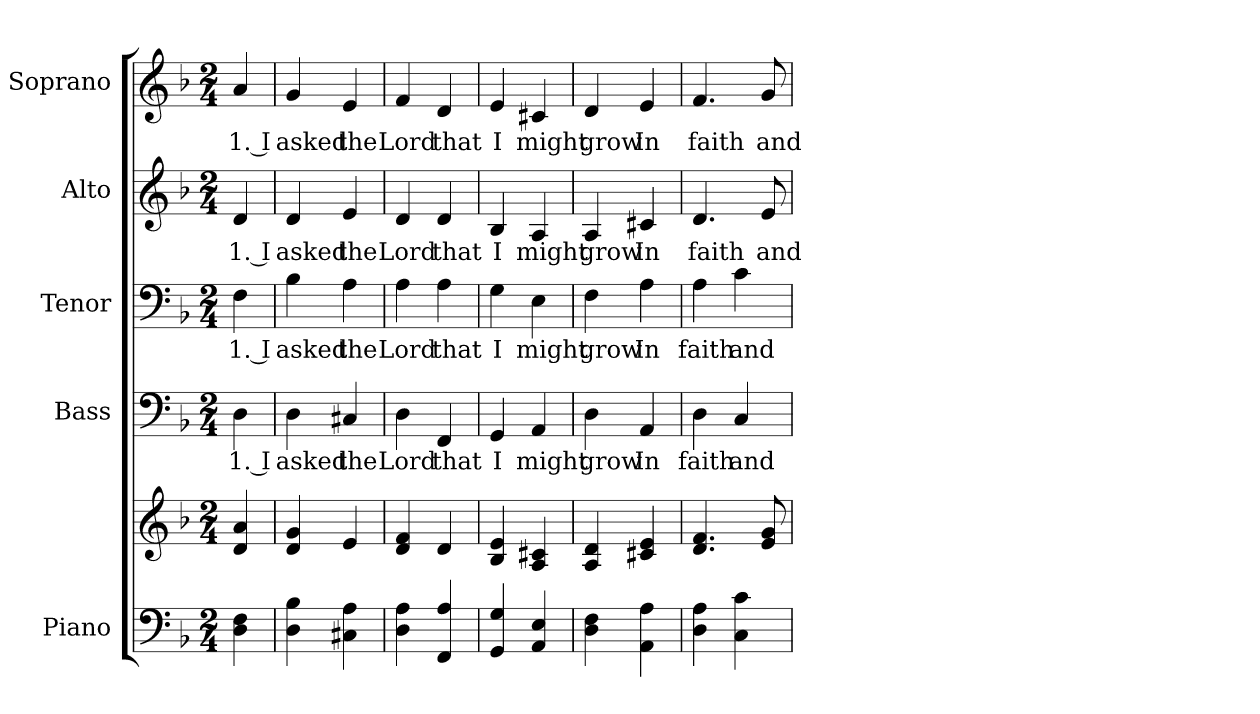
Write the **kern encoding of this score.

**kern	**kern	**kern	**text	**kern	**text	**kern	**text	**kern	**text
*part5	*part5	*part4	*part4	*part3	*part3	*part2	*part2	*part1	*part1
*staff6	*staff5	*staff4	*staff4	*staff3	*staff3	*staff2	*staff2	*staff1	*staff1
*I"Piano	*	*I"Bass	*	*I"Tenor	*	*I"Alto	*	*I"Soprano	*
*I'Pno.	*	*I'B.	*	*I'T.	*	*I'A.	*	*I'S.	*
!!LO:PB:g=z
*clefF4	*clefG2	*clefF4	*	*clefF4	*	*clefG2	*	*clefG2	*
*k[b-]	*k[b-]	*k[b-]	*	*k[b-]	*	*k[b-]	*	*k[b-]	*
*F:	*F:	*F:	*	*F:	*	*F:	*	*F:	*
*M2/4	*M2/4	*M2/4	*	*M2/4	*	*M2/4	*	*M2/4	*
*MM135	*MM135	*MM135	*	*MM135	*	*MM135	*	*MM135	*
=1	=1	=1	=1	=1	=1	=1	=1	=1	=1
!	!	!	!LO:LY:b:color=#000000	!	!	!	!	!	!
!	!	!	!	!	!LO:LY:b:color=#000000	!	!	!	!
!	!	!	!	!	!	!	!LO:LY:b:color=#000000	!	!
!	!	!	!	!	!	!	!	!	!LO:LY:b:color=#000000
4Di\ 4Fi	4di/ 4ai	4Di\	1. I	4Fi\	1. I	4di/	1. I	4ai/	1. I
=2	=2	=2	=2	=2	=2	=2	=2	=2	=2
!	!	!	!LO:LY:b:color=#000000	!	!	!	!	!	!
!	!	!	!	!	!LO:LY:b:color=#000000	!	!	!	!
!	!	!	!	!	!	!	!LO:LY:b:color=#000000	!	!
!	!	!	!	!	!	!	!	!	!LO:LY:b:color=#000000
4Di\ 4B-i	4di/ 4gi	4Di\	asked	4B-i\	asked	4di/	asked	4gi/	asked
!	!	!	!LO:LY:b:color=#000000	!	!	!	!	!	!
!	!	!	!	!	!LO:LY:b:color=#000000	!	!	!	!
!	!	!	!	!	!	!	!LO:LY:b:color=#000000	!	!
!	!	!	!	!	!	!	!	!	!LO:LY:b:color=#000000
4C#Xi\ 4Ai	4ei/	4C#Xi/	the	4Ai\	the	4ei/	the	4ei/	the
=3	=3	=3	=3	=3	=3	=3	=3	=3	=3
!	!	!	!LO:LY:b:color=#000000	!	!	!	!	!	!
!	!	!	!	!	!LO:LY:b:color=#000000	!	!	!	!
!	!	!	!	!	!	!	!LO:LY:b:color=#000000	!	!
!	!	!	!	!	!	!	!	!	!LO:LY:b:color=#000000
4Di\ 4Ai	4di/ 4fi	4Di\	Lord	4Ai\	Lord	4di/	Lord	4fi/	Lord
!	!	!	!LO:LY:b:color=#000000	!	!	!	!	!	!
!	!	!	!	!	!LO:LY:b:color=#000000	!	!	!	!
!	!	!	!	!	!	!	!LO:LY:b:color=#000000	!	!
!	!	!	!	!	!	!	!	!	!LO:LY:b:color=#000000
4FFi/ 4Ai	4di/	4FFi/	that	4Ai\	that	4di/	that	4di/	that
=4	=4	=4	=4	=4	=4	=4	=4	=4	=4
!	!	!	!LO:LY:b:color=#000000	!	!	!	!	!	!
!	!	!	!	!	!LO:LY:b:color=#000000	!	!	!	!
!	!	!	!	!	!	!	!LO:LY:b:color=#000000	!	!
!	!	!	!	!	!	!	!	!	!LO:LY:b:color=#000000
4GGi/ 4Gi	4B-i/ 4ei	4GGi/	I	4Gi\	I	4B-i/	I	4ei/	I
!	!	!	!LO:LY:b:color=#000000	!	!	!	!	!	!
!	!	!	!	!	!LO:LY:b:color=#000000	!	!	!	!
!	!	!	!	!	!	!	!LO:LY:b:color=#000000	!	!
!	!	!	!	!	!	!	!	!	!LO:LY:b:color=#000000
4AAi/ 4Ei	4Ai/ 4c#Xi	4AAi/	might	4Ei\	might	4Ai/	might	4c#Xi/	might
!!LO:PB:g=z
=5	=5	=5	=5	=5	=5	=5	=5	=5	=5
!	!	!	!LO:LY:b:color=#000000	!	!	!	!	!	!
!	!	!	!	!	!LO:LY:b:color=#000000	!	!	!	!
!	!	!	!	!	!	!	!LO:LY:b:color=#000000	!	!
!	!	!	!	!	!	!	!	!	!LO:LY:b:color=#000000
4Di\ 4Fi	4Ai/ 4di	4Di\	grow	4Fi\	grow	4Ai/	grow	4di/	grow
!	!	!	!LO:LY:b:color=#000000	!	!	!	!	!	!
!	!	!	!	!	!LO:LY:b:color=#000000	!	!	!	!
!	!	!	!	!	!	!	!LO:LY:b:color=#000000	!	!
!	!	!	!	!	!	!	!	!	!LO:LY:b:color=#000000
4AAi\ 4Ai	4c#Xi/ 4ei	4AAi/	In	4Ai\	In	4c#Xi/	In	4ei/	In
=6	=6	=6	=6	=6	=6	=6	=6	=6	=6
!	!	!	!LO:LY:b:color=#000000	!	!	!	!	!	!
!	!	!	!	!	!LO:LY:b:color=#000000	!	!	!	!
!	!	!	!	!	!	!	!LO:LY:b:color=#000000	!	!
!	!	!	!	!	!	!	!	!	!LO:LY:b:color=#000000
4Di\ 4Ai	4.di/ 4.fi	4Di\	faith	4Ai\	faith	4.di/	faith	4.fi/	faith
!	!	!	!LO:LY:b:color=#000000	!	!	!	!	!	!
!	!	!	!	!	!LO:LY:b:color=#000000	!	!	!	!
4Ci\ 4ci	.	4Ci/	and	4ci\	and	.	.	.	.
!	!	!	!	!	!	!	!LO:LY:b:color=#000000	!	!
!	!	!	!	!	!	!	!	!	!LO:LY:b:color=#000000
.	8ei/ 8gi	.	.	.	.	8ei/	and	8gi/	and
=	=	=	=	=	=	=	=	=	=
*-	*-	*-	*-	*-	*-	*-	*-	*-	*-
